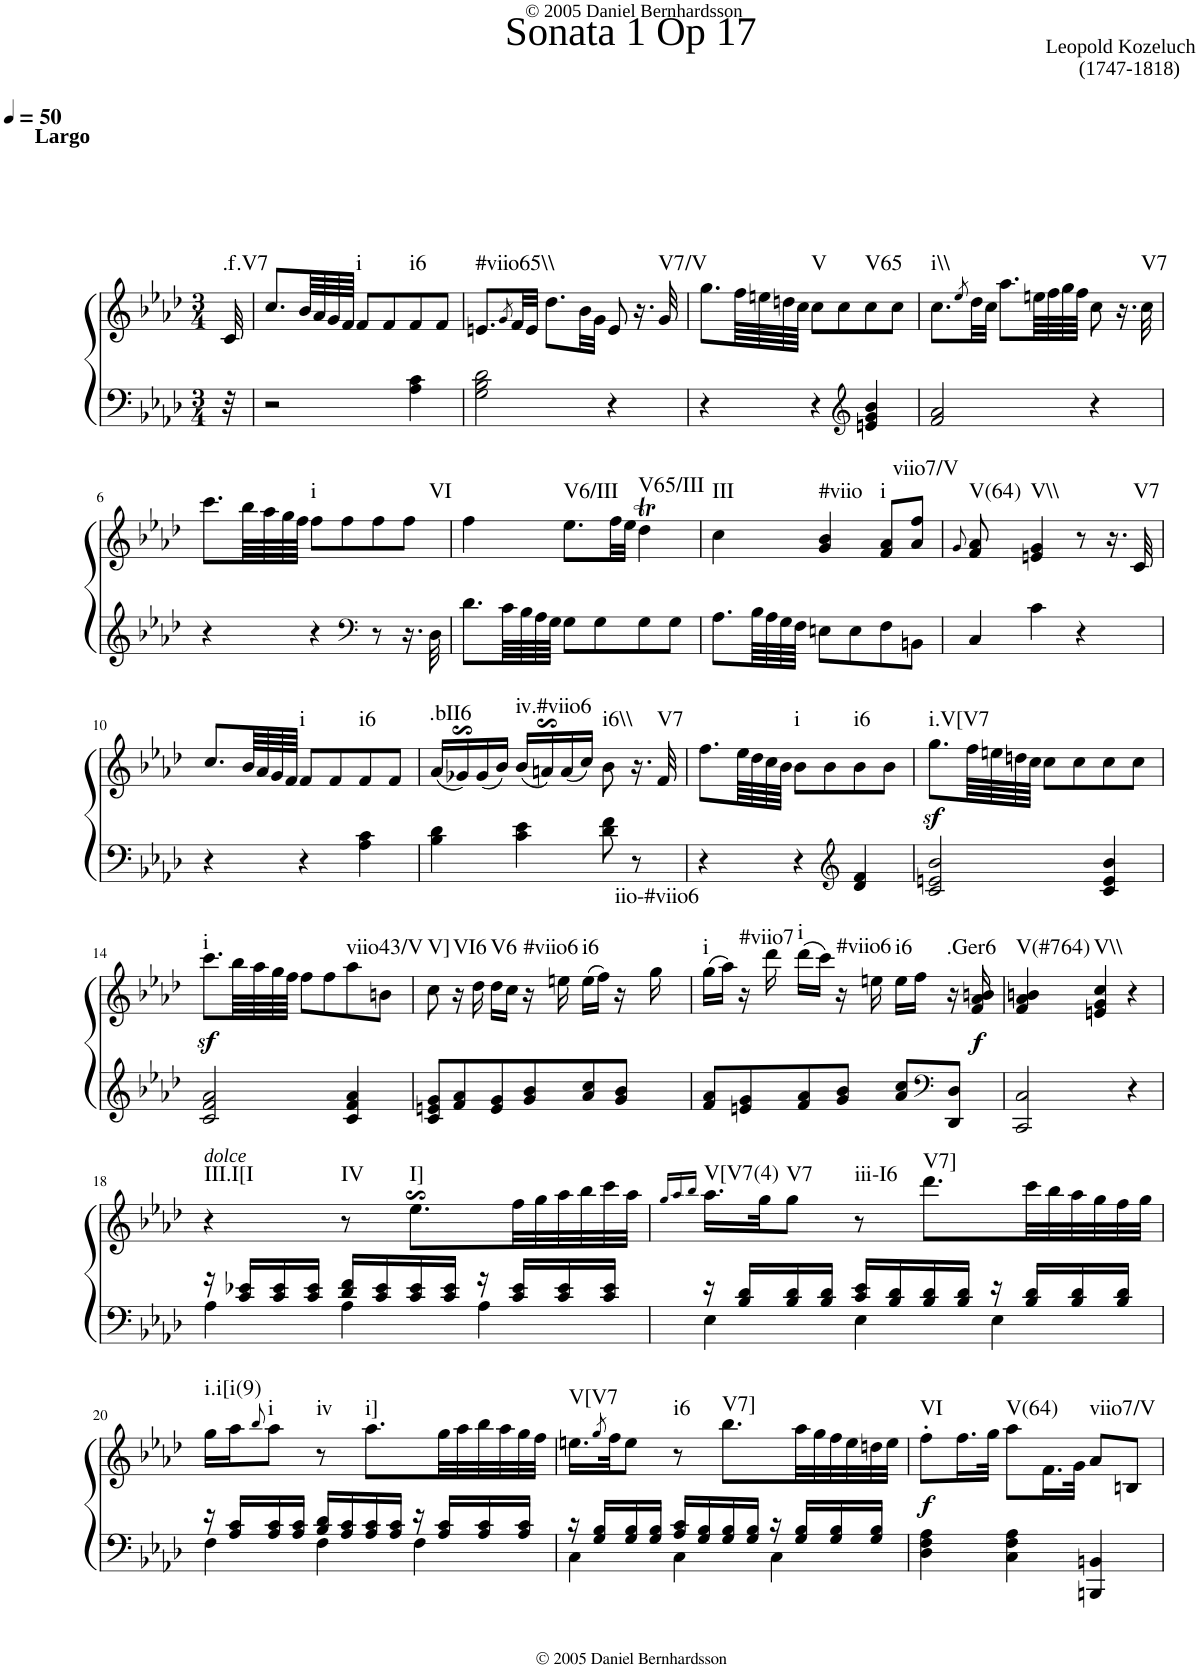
**kern	**kern	**dynam	**harte
*part1	*part1	*part1	*part1
*staff2	*staff1	*staff1/2	*
*I"Piano	*	*	*
*I'Pno.	*	*	*
*clefF4	*clefG2	*	*
*k[b-e-a-d-]	*k[b-e-a-d-]	*	*
*A-:	*A-:	*	*
*M3/4	*M3/4	*	*
*MM50	*MM50	*	*
=1	=1	=1	=1
!	!LO:TX:a:B:t=Largo	!	!LO:H:kt=.f.V7
32r	32c/	.	N
=2	=2	=2	=2
2r	8.cc/L	.	.
.	64b-/LLL	.	.
.	64a-/	.	.
.	64g/	.	.
.	64f/JJJJ	.	.
!	!	!	!LO:H:kt=i
.	8f/L	.	N
.	8f/	.	.
!	!	!	!LO:H:kt=i6
4A-\ 4c\	8f/	.	N
.	8f/J	.	.
=3	=3	=3	=3
!	!	!	!LO:H:kt=#viio65\\
2G\ 2B-\ 2d-\	8.en/L	.	N
.	8qg/	.	.
.	32f/LL	.	.
.	32e/JJJ	.	.
.	8.dd-\L	.	.
.	32b-\LL	.	.
.	32g\JJJ	.	.
4r	8e/	.	.
.	16.r	.	.
!	!	!	!LO:H:kt=V7/V
.	32g/	.	N
=4	=4	=4	=4
4r	8.gg\L	.	.
.	64ff\LLL	.	.
.	64een\	.	.
.	64ddn\	.	.
.	64cc\JJJJ	.	.
!	!	!	!LO:H:kt=V
4r	8cc\L	.	N
.	8cc\	.	.
*clefG2	*	*	*
!	!	!	!LO:H:kt=V65
4en/ 4g/ 4b-/	8cc\	.	N
.	8cc\J	.	.
=5	=5	=5	=5
!	!	!	!LO:H:kt=i\\
2f/ 2a-/	8.cc\L	.	N
.	8qee-/	.	.
.	32dd-\LL	.	.
.	32cc\JJJ	.	.
.	8.aa-\L	.	.
.	64een\LLL	.	.
.	64ff\	.	.
.	64gg\	.	.
.	64ff\JJJJ	.	.
4r	8cc\	.	.
.	16.r	.	.
!	!	!	!LO:H:kt=V7
.	32cc\	.	N
!!LO:LB:g=z
=6	=6	=6	=6
4r	8.ccc\L	.	.
.	64bb-\LLL	.	.
.	64aa-\	.	.
.	64gg\	.	.
.	64ff\JJJJ	.	.
!	!	!	!LO:H:kt=i
4r	8ff\L	.	N
.	8ff\	.	.
*clefF4	*	*	*
8r	8ff\	.	.
!	!	!	!LO:H:kt=VI
16.r	8ff\J	.	N
32D-\	.	.	.
=7	=7	=7	=7
8.d-\L	4ff\	.	.
64c\LLL	.	.	.
64B-\	.	.	.
64A-\	.	.	.
64G\JJJJ	.	.	.
!	!	!	!LO:H:kt=V6/III
8G\L	8.ee-\L	.	N
8G\	.	.	.
.	32ff\LL	.	.
.	32ee-\JJJ	.	.
!	!	!	!LO:H:kt=V65/III
8G\	4dd-T\	.	N
8G\J	.	.	.
=8	=8	=8	=8
!	!	!	!LO:H:kt=III
8.A-\L	4cc\	.	N
64B-\LLL	.	.	.
64A-\	.	.	.
64G\	.	.	.
64F\JJJJ	.	.	.
!	!	!	!LO:H:kt=#viio
8En\L	4g/ 4b-/	.	N
8E\	.	.	.
!	!	!	!LO:H:kt=i
8F\	8f/ 8a-/L	.	N
!	!	!	!LO:H:kt=viio7/V
8BBn\J	8a-/ 8ff/J	.	N
=9	=9	=9	=9
.	8qg/	.	.
!	!	!	!LO:H:kt=V(64)
4C/	8f/ 8a-/	.	N
.	8ryy	.	.
!	!	!	!LO:H:kt=V\\
4c\	4en/ 4g/	.	N
4r	8r	.	.
.	16.r	.	.
!	!	!	!LO:H:kt=V7
.	32c/	.	N
!!LO:LB:g=z
=10	=10	=10	=10
4r	8.cc/L	.	.
.	64b-/LLL	.	.
.	64a-/	.	.
.	64g/	.	.
.	64f/JJJJ	.	.
!	!	!	!LO:H:kt=i
4r	8f/L	.	N
.	8f/	.	.
!	!	!	!LO:H:kt=i6
4A-\ 4c\	8f/	.	N
.	8f/J	.	.
=11	=11	=11	=11
!	!	!	!LO:H:kt=.bII6
4B-\ 4d-\	(16a-/LL	.	N
.	16g-Xs$Ss/)	.	.
.	(16g-/	.	.
.	16b-/JJ)	.	.
!	!	!	!LO:H:kt=iv.#viio6
4c\ 4e-\	(16b-/LL	.	N
.	16ans$sS/)	.	.
.	(16a/	.	.
.	16cc/JJ)	.	.
!	!	!	!LO:H:kt=i6\\
8d-\ 8f\	8b-\	.	N
8r	16.r	.	.
!	!	!	!LO:H:kt=V7
.	32f/	.	N
=12	=12	=12	=12
4r	8.ff\L	.	.
.	64ee-\LLL	.	.
.	64dd-\	.	.
.	64cc\	.	.
.	64b-\JJJJ	.	.
!	!	!	!LO:H:kt=i
4r	8b-\L	.	N
.	8b-\	.	.
*clefG2	*	*	*
!	!	!	!LO:H:kt=i6
4d-/ 4f/	8b-\	.	N
.	8b-\J	.	.
=13	=13	=13	=13
!	!	!LO:DY:b	!LO:H:kt=i.V[V7
2c/ 2en/ 2b-/	8.gg\L	sf	N
.	64ff\LLL	.	.
.	64een\	.	.
.	64ddn\	.	.
.	64cc\JJJJ	.	.
.	8cc\L	.	.
.	8cc\	.	.
4c/ 4e/ 4b-/	8cc\	.	.
.	8cc\J	.	.
!!LO:LB:g=z
=14	=14	=14	=14
!	!	!LO:DY:b	!LO:H:kt=i
2c/ 2f/ 2a-/	8.ccc\L	sf	N
.	64bb-\LLL	.	.
.	64aa-\	.	.
.	64gg\	.	.
.	64ff\JJJJ	.	.
.	8ff\L	.	.
.	8ff\	.	.
!	!	!	!LO:H:kt=viio43/V
4c/ 4f/ 4a-/	8aa-\	.	N
.	8bn\J	.	.
=15	=15	=15	=15
!	!	!	!LO:H:kt=V]
8c/ 8en/ 8g/L	8cc\	.	N
!	!	!	!LO:H:kt=VI6
8f/ 8a-/	16r	.	N
.	16dd-\	.	.
!	!	!	!LO:H:kt=V6
8e/ 8g/	16dd-\LL	.	N
.	16cc\JJ	.	.
!	!	!	!LO:H:kt=#viio6
8g/ 8b-/	16r	.	N
.	16een\	.	.
!	!	!	!LO:H:kt=i6
8a-/ 8cc/	(16ee\LL	.	N
.	16ff\JJ)	.	.
!	!	!	!LO:H:kt=iio-#viio6
8g/ 8b-/J	16r	.	N
.	16gg\	.	.
=16	=16	=16	=16
!	!	!	!LO:H:kt=i
8f/ 8a-/L	(16gg\LL	.	N
.	16aa-\JJ)	.	.
!	!	!	!LO:H:kt=#viio7
8en/ 8g/	16r	.	N
.	16ddd-\	.	.
!	!	!	!LO:H:kt=i
8f/ 8a-/	(16ddd-\LL	.	N
.	16ccc\JJ)	.	.
!	!	!	!LO:H:kt=#viio6
8g/ 8b-/J	16r	.	N
.	16een\	.	.
!	!	!	!LO:H:kt=i6
8a-/ 8cc/L	16ee\LL	.	N
.	16ff\JJ	.	.
*clefF4	*	*	*
!	!	!	!LO:H:kt=.Ger6
8DD-/ 8D-/J	16r	.	N
!	!	!LO:DY:b	!
.	16f/ 16a-/ 16bn/	f	.
=17	=17	=17	=17
!	!	!	!LO:H:kt=V(#764)
2CC/ 2C/	4f/ 4a-/ 4bn/	.	N
!	!	!	!LO:H:kt=V\\
.	4en/ 4g/ 4cc/	.	N
4r	4r	.	.
!!LO:LB:g=z
=18	=18	=18	=18
*^	*	*	*
!	!	!LO:TX:a:i:t=dolce	!	!LO:H:kt=III.I[I
16r	4A-\	4r	.	N
16c/ 16e-X/LL	.	.	.	.
16c/ 16e-/	.	.	.	.
16c/ 16e-/JJ	.	.	.	.
!	!	!	!	!LO:H:kt=IV
16d-/ 16f/LL	4A-\	8r	.	N
16c/ 16e-/	.	.	.	.
!	!	!	!	!LO:H:kt=I]
16c/ 16e-/	.	8.ee-s$SS\L	.	N
16c/ 16e-/JJ	.	.	.	.
16r	4A-\	.	.	.
16c/ 16e-/LL	.	32ff\LL	.	.
.	.	32gg\	.	.
16c/ 16e-/	.	32aa-\	.	.
.	.	32bb-\	.	.
16c/ 16e-/JJ	.	32ccc\	.	.
.	.	32aa-\JJJ	.	.
=19	=19	=19	=19	=19
.	.	16qgg/LL	.	.
.	.	16qaa-/	.	.
.	.	16qbb-/JJ	.	.
!	!	!	!	!LO:H:kt=V[V7(4)
16r	4E-\	16.aa-\LL	.	N
16B-/ 16d-/LL	.	.	.	.
.	.	32gg\JK	.	.
!	!	!	!	!LO:H:kt=V7
16B-/ 16d-/	.	8gg\J	.	N
16B-/ 16d-/JJ	.	.	.	.
!	!	!	!	!LO:H:kt=iii-I6
16c/ 16e-/LL	4E-\	8r	.	N
16B-/ 16d-/	.	.	.	.
!	!	!	!	!LO:H:kt=V7]
16B-/ 16d-/	.	8.ddd-\L	.	N
16B-/ 16d-/JJ	.	.	.	.
16r	4E-\	.	.	.
16B-/ 16d-/LL	.	32ccc\LL	.	.
.	.	32bb-\	.	.
16B-/ 16d-/	.	32aa-\	.	.
.	.	32gg\	.	.
16B-/ 16d-/JJ	.	32ff\	.	.
.	.	32gg\JJJ	.	.
!!LO:LB:g=z
=20	=20	=20	=20	=20
!	!	!	!	!LO:H:kt=i.i[i(9)
16r	4F\	16gg\LL	.	N
16A-/ 16c/LL	.	16aa-\J	.	.
.	.	8qbb-/	.	.
!	!	!	!	!LO:H:kt=i
16A-/ 16c/	.	8aa-\J	.	N
16A-/ 16c/JJ	.	.	.	.
!	!	!	!	!LO:H:kt=iv
16B-/ 16d-/LL	4F\	8r	.	N
16A-/ 16c/	.	.	.	.
!	!	!	!	!LO:H:kt=i]
16A-/ 16c/	.	8.aa-\L	.	N
16A-/ 16c/JJ	.	.	.	.
16r	4F\	.	.	.
16A-/ 16c/LL	.	32gg\LL	.	.
.	.	32aa-\	.	.
16A-/ 16c/	.	32bb-\	.	.
.	.	32aa-\	.	.
16A-/ 16c/JJ	.	32gg\	.	.
.	.	32ff\JJJ	.	.
=21	=21	=21	=21	=21
!	!	!	!	!LO:H:kt=V[V7
16r	4C\	16.een\LL	.	N
16G/ 16B-/LL	.	.	.	.
.	.	8qgg/	.	.
.	.	32ff\JK	.	.
16G/ 16B-/	.	8ee\J	.	.
16G/ 16B-/JJ	.	.	.	.
!	!	!	!	!LO:H:kt=i6
16A-/ 16c/LL	4C\	8r	.	N
16G/ 16B-/	.	.	.	.
!	!	!	!	!LO:H:kt=V7]
16G/ 16B-/	.	8.bb-\L	.	N
16G/ 16B-/JJ	.	.	.	.
16r	4C\	.	.	.
16G/ 16B-/LL	.	32aa-\LL	.	.
.	.	32gg\	.	.
16G/ 16B-/	.	32ff\	.	.
.	.	32ee\	.	.
16G/ 16B-/JJ	.	32ddn\	.	.
.	.	32ee\JJJ	.	.
*v	*v	*	*	*
=22	=22	=22	=22
!	!	!LO:DY:b	!LO:H:kt=VI
4D-\ 4F\ 4A-\	8ff'\L	f	N
.	16.ff\L	.	.
.	32gg\JJk	.	.
!	!	!	!LO:H:kt=V(64)
4C\ 4F\ 4A-\	8aa-\L	.	N
.	16.f\L	.	.
.	32g\JJk	.	.
!	!	!	!LO:H:kt=viio7/V
4BBBn/ 4BBn/	8a-/L	.	N
.	8Bn/J	.	.
=	=	=	=
*-	*-	*-	*-
